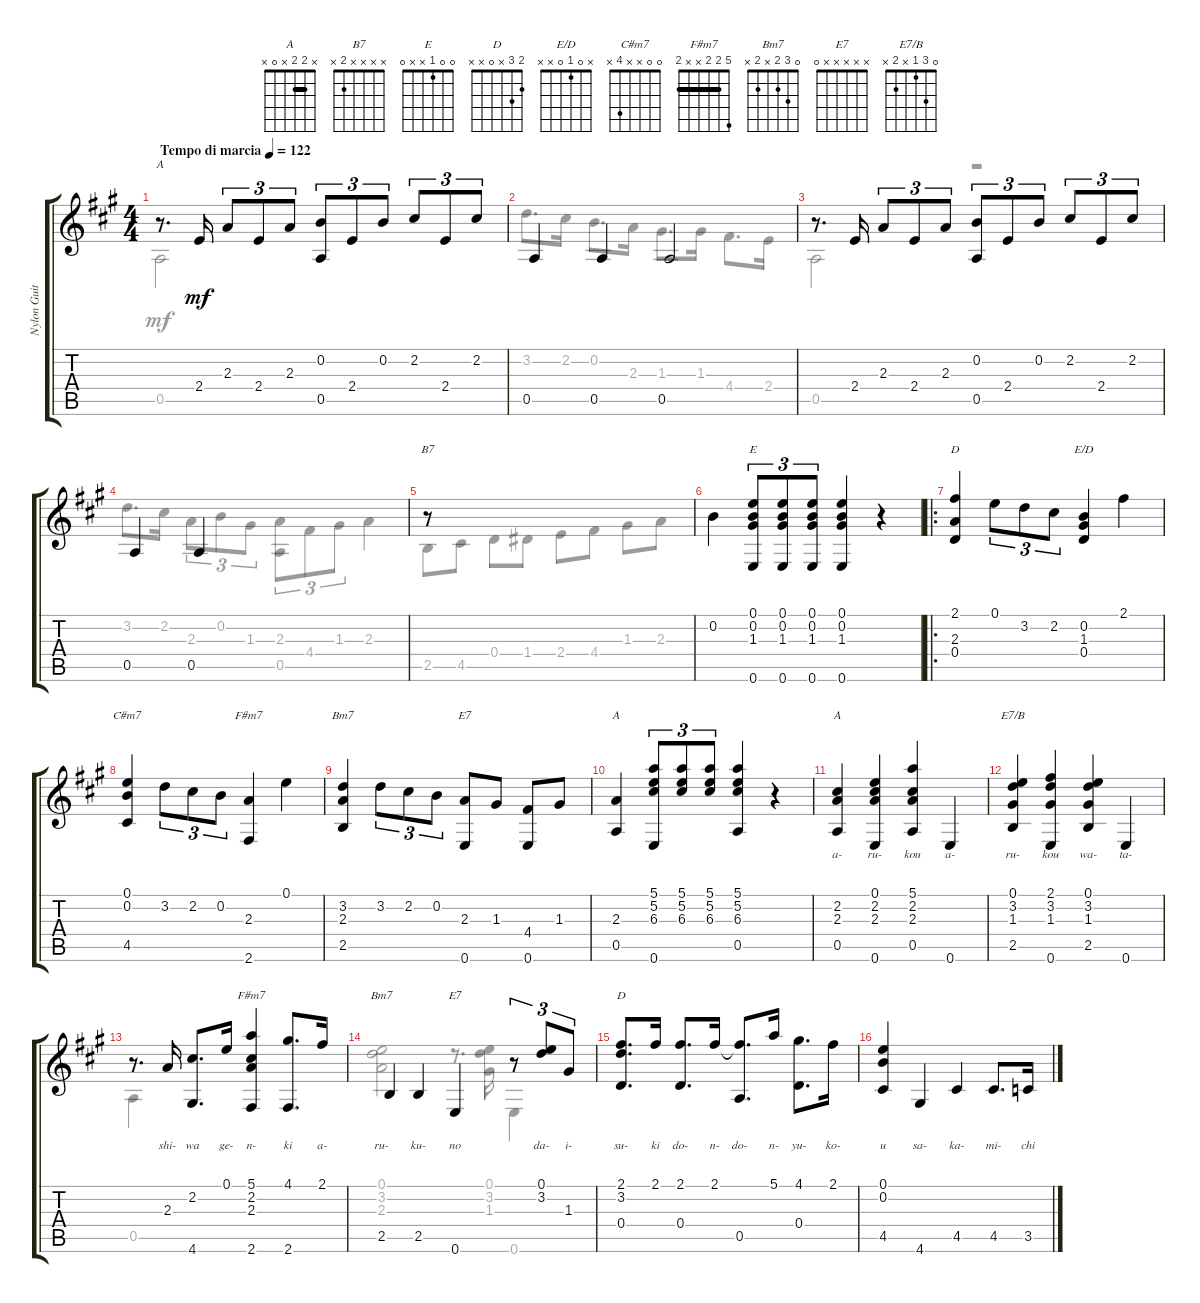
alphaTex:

\track ("Nylon Guitar" "Nylon Guit") {instrument acousticguitarnylon}
\staff {score tabs}
\tuning (E4 B3 G3 D3 A2 E2) {hide}
\chord ("A" x x x x 0 x)
\chord ("B7" x x x x 2 x)
\chord ("E" 0 0 1 x x 0)
\chord ("D" 2 x 2 0 x x) {barre 2}
\chord ("E/D" x 0 1 0 x x)
\chord ("C#m7" 0 0 x x 4 x)
\chord ("F#m7" x x 2 x x 2) {barre 2}
\chord ("Bm7" x 3 2 x 2 x) {barre 2}
\chord ("E7" x x 2 x x 0)
\chord ("A" x x 2 x 0 x)
\chord ("A" x 2 2 x 0 x) {barre 2}
\chord ("E7/B" 0 3 1 x 2 x)
\chord ("F#m7" 5 2 2 x x 2) {barre 2}
\chord ("Bm7" 0 3 2 x 2 x)
\chord ("E7" x x x x x 0)
\chord ("D" 2 3 x 0 x x)
\voice
\ts (4 4)
\tempo (122 "Tempo di marcia")
\clef g2
\ks a
r.8{d ch "A" dy mf instrument acousticguitarnylon} 2.4.16 2.3.8{tu (3 2)} 2.4.8{tu (3 2)} 2.3.8{tu (3 2)} (0.2 0.5).8{tu (3 2)} 2.4.8{tu (3 2)} 0.2.8{tu (3 2)} 2.2.8{tu (3 2)} 2.4.8{tu (3 2)} 2.2.8{tu (3 2)} |
0.5.4 0.5.4 0.5.2 |
r.8{d} 2.4.16 2.3.8{tu (3 2)} 2.4.8{tu (3 2)} 2.3.8{tu (3 2)} (0.2 0.5).8{tu (3 2)} 2.4.8{tu (3 2)} 0.2.8{tu (3 2)} 2.2.8{tu (3 2)} 2.4.8{tu (3 2)} 2.2.8{tu (3 2)} |
0.5.4 0.5.4 |
r.8{ch "B7"} |
0.2.4 (0.1 0.2 1.3 0.6).8{tu (3 2) ch "E"} (0.1 0.2 1.3 0.6).8{tu (3 2)} (0.1 0.2 1.3 0.6).8{tu (3 2)} (0.1 0.2 1.3 0.6).4 r.4 |
\ro
\section ("" "")
(2.1 2.3 0.4).4{ch "D"} 0.1.8{tu (3 2)} 3.2.8{tu (3 2)} 2.2.8{tu (3 2)} (0.2 1.3 0.4).4{ch "E/D"} 2.1.4 |
(0.1 0.2 4.5).4{ch "C#m7"} 3.2.8{tu (3 2)} 2.2.8{tu (3 2)} 0.2.8{tu (3 2)} (2.3 2.6).4{ch "F#m7"} 0.1.4 |
(3.2 2.3 2.5).4{ch "Bm7"} 3.2.8{tu (3 2)} 2.2.8{tu (3 2)} 0.2.8{tu (3 2)} (2.3 0.6).8{ch "E7"} 1.3.8 (4.4 0.6).8 1.3.8 |
(2.3 0.5).4{ch "A"} (5.1 5.2 6.3 0.6).8{tu (3 2)} (5.1 5.2 6.3).8{tu (3 2)} (5.1 5.2 6.3).8{tu (3 2)} (5.1 5.2 6.3 0.5).4 r.4 |
\section ("" "")
(2.2 2.3 0.5).4{ch "A" lyrics (0 "a-") lyrics (1 "") lyrics (2 "") lyrics (3 "") lyrics (4 "")} (0.1 2.2 2.3 0.6).4{lyrics (0 "ru-") lyrics (1 "") lyrics (2 "") lyrics (3 "") lyrics (4 "")} (5.1 2.2 2.3 0.5).4{lyrics (0 "kou") lyrics (1 "") lyrics (2 "") lyrics (3 "") lyrics (4 "")} 0.6.4{lyrics (0 "a-") lyrics (1 "") lyrics (2 "") lyrics (3 "") lyrics (4 "")} |
(0.1 3.2 1.3 2.5).4{ch "E7/B" lyrics (0 "ru-") lyrics (1 "") lyrics (2 "") lyrics (3 "") lyrics (4 "")} (2.1 3.2 1.3 0.6).4{lyrics (0 "kou") lyrics (1 "") lyrics (2 "") lyrics (3 "") lyrics (4 "")} (0.1 3.2 1.3 2.5).4{lyrics (0 "wa-") lyrics (1 "") lyrics (2 "") lyrics (3 "") lyrics (4 "")} 0.6.4{lyrics (0 "ta-") lyrics (1 "") lyrics (2 "") lyrics (3 "") lyrics (4 "")} |
r.8{d} 2.3.16{lyrics (0 "shi-") lyrics (1 "") lyrics (2 "") lyrics (3 "") lyrics (4 "")} (2.2 4.6).8{d lyrics (0 "wa") lyrics (1 "") lyrics (2 "") lyrics (3 "") lyrics (4 "")} 0.1.16{lyrics (0 "ge-") lyrics (1 "") lyrics (2 "") lyrics (3 "") lyrics (4 "")} (5.1 2.2 2.3 2.6).4{ch "F#m7" lyrics (0 "n-") lyrics (1 "") lyrics (2 "") lyrics (3 "") lyrics (4 "")} (4.1 2.6).8{d lyrics (0 "ki") lyrics (1 "") lyrics (2 "") lyrics (3 "") lyrics (4 "")} 2.1.16{lyrics (0 "a-") lyrics (1 "") lyrics (2 "") lyrics (3 "") lyrics (4 "")} |
2.5.4{ch "Bm7" lyrics (0 "ru-") lyrics (1 "") lyrics (2 "") lyrics (3 "") lyrics (4 "")} 2.5.4{lyrics (0 "ku-") lyrics (1 "") lyrics (2 "") lyrics (3 "") lyrics (4 "")} 0.6.4{ch "E7" lyrics (0 "no") lyrics (1 "") lyrics (2 "") lyrics (3 "") lyrics (4 "")} r.8{tu (3 2)} (0.1 3.2).8{tu (3 2) lyrics (0 "da-") lyrics (1 "") lyrics (2 "") lyrics (3 "") lyrics (4 "")} 1.3.8{tu (3 2) lyrics (0 "i-") lyrics (1 "") lyrics (2 "") lyrics (3 "") lyrics (4 "")} |
(2.1 3.2 0.4).8{d ch "D" lyrics (0 "su-") lyrics (1 "") lyrics (2 "") lyrics (3 "") lyrics (4 "")} 2.1.16{lyrics (0 "ki") lyrics (1 "") lyrics (2 "") lyrics (3 "") lyrics (4 "")} (2.1 0.4).8{d lyrics (0 "do-") lyrics (1 "") lyrics (2 "") lyrics (3 "") lyrics (4 "")} 2.1.16{lyrics (0 "n-") lyrics (1 "") lyrics (2 "") lyrics (3 "") lyrics (4 "")} (2.1{t} 0.5).8{d lyrics (0 "do-") lyrics (1 "") lyrics (2 "") lyrics (3 "") lyrics (4 "")} 5.1.16{lyrics (0 "n-") lyrics (1 "") lyrics (2 "") lyrics (3 "") lyrics (4 "")} (4.1 0.4).8{d lyrics (0 "yu-") lyrics (1 "") lyrics (2 "") lyrics (3 "") lyrics (4 "")} 2.1.16{lyrics (0 "ko-") lyrics (1 "") lyrics (2 "") lyrics (3 "") lyrics (4 "")} |
(0.1 0.2 4.5).4{lyrics (0 "u") lyrics (1 "") lyrics (2 "") lyrics (3 "") lyrics (4 "")} 4.6.4{lyrics (0 "sa-") lyrics (1 "") lyrics (2 "") lyrics (3 "") lyrics (4 "")} 4.5.4{lyrics (0 "ka-") lyrics (1 "") lyrics (2 "") lyrics (3 "") lyrics (4 "")} 4.5.8{d lyrics (0 "mi-") lyrics (1 "") lyrics (2 "") lyrics (3 "") lyrics (4 "")} 3.5.16{lyrics (0 "chi") lyrics (1 "") lyrics (2 "") lyrics (3 "") lyrics (4 "")}
\voice
\clef g2
\ottava regular
\simile none
\ks a
0.5.2{dy mf} |
3.2.8{d} 2.2.16 0.2.8{d} 2.3.16 1.3.8{d} 1.3.16 4.4.8{d} 2.4.16 |
0.5.2 r.2 |
3.2.8{d} 2.2.16 2.3.8{tu (3 2)} 0.2.8{tu (3 2)} 1.3.8{tu (3 2)} (2.3 0.5).8{tu (3 2)} 4.4.8{tu (3 2)} 1.3.8{tu (3 2)} 2.3.4 |
2.5.8 4.5.8 0.4.8 1.4.8 2.4.8 4.4.8 1.3.8 2.3.8 |
|
|
|
|
|
|
|
0.5.4 |
(0.1 3.2 2.3).2 r.8{d} (0.1 3.2 1.3).16 0.6.4 |
|
